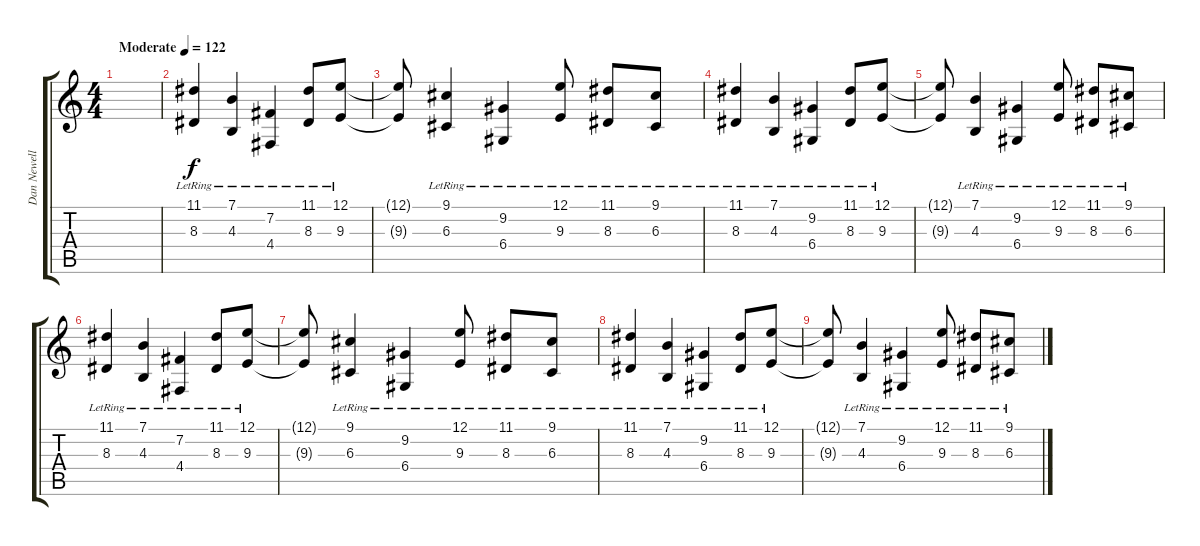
\track ("Dan Newell" "Dan Newell") {instrument acousticgrandpiano}
\staff {score tabs}
\tuning (E4 B3 G3 D3 A2 E2) {hide}
\ts (4 4)
\tempo (122 "Moderate")
\clef g2
\ks c
|
(11.1{lr} 8.3{lr}).4 (7.1{lr} 4.3{lr}).4 (7.2{lr} 4.4{lr}).4 (11.1{lr} 8.3{lr}).8 (12.1{lr} 9.3{lr}).8 |
(12.1{t} 9.3{t}).8 (9.1{lr} 6.3{lr}).4 (9.2{lr} 6.4{lr}).4 (12.1{lr} 9.3{lr}).8 (11.1{lr} 8.3{lr}).8 (9.1{lr} 6.3{lr}).8 |
(11.1{lr} 8.3{lr}).4 (7.1{lr} 4.3{lr}).4 (9.2{lr} 6.4{lr}).4 (11.1{lr} 8.3{lr}).8 (12.1{lr} 9.3{lr}).8 |
(12.1{t} 9.3{t}).8 (7.1{lr} 4.3{lr}).4 (9.2{lr} 6.4{lr}).4 (12.1{lr} 9.3{lr}).8 (11.1{lr} 8.3{lr}).8 (9.1{lr} 6.3{lr}).8 |
(11.1{lr} 8.3{lr}).4 (7.1{lr} 4.3{lr}).4 (7.2{lr} 4.4{lr}).4 (11.1{lr} 8.3{lr}).8 (12.1{lr} 9.3{lr}).8 |
(12.1{t} 9.3{t}).8 (9.1{lr} 6.3{lr}).4 (9.2{lr} 6.4{lr}).4 (12.1{lr} 9.3{lr}).8 (11.1{lr} 8.3{lr}).8 (9.1{lr} 6.3{lr}).8 |
(11.1{lr} 8.3{lr}).4 (7.1{lr} 4.3{lr}).4 (9.2{lr} 6.4{lr}).4 (11.1{lr} 8.3{lr}).8 (12.1{lr} 9.3{lr}).8 |
(12.1{t} 9.3{t}).8 (7.1{lr} 4.3{lr}).4 (9.2{lr} 6.4{lr}).4 (12.1{lr} 9.3{lr}).8 (11.1{lr} 8.3{lr}).8 (9.1{lr} 6.3{lr}).8
